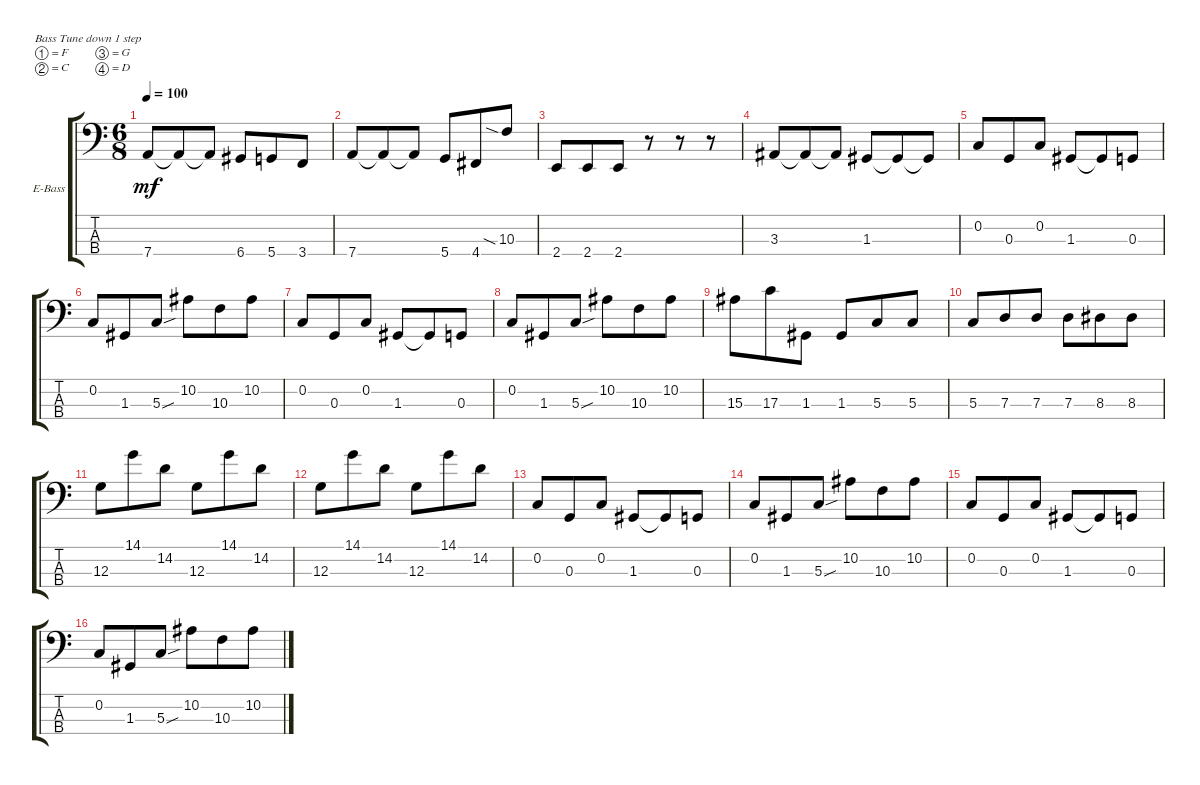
\defaultSystemsLayout 4
\bracketExtendMode groupsimilarinstruments
\firstSystemTrackNameOrientation horizontal
\otherSystemsTrackNameOrientation horizontal
\track ("Bass" "E-Bass") {instrument electricbassfinger}
\staff {score tabs}
\tuning (F2 C2 G1 D1)
\ts (6 8)
\tempo 100
\clef f4
\ks c
7.4.8{dy mf} 7.4{t}.8 7.4{t}.8 6.4.8 5.4.8 3.4.8 |
7.4.8 7.4{t}.8 7.4{t}.8 5.4.8 4.4.8 10.3{sia}.8 |
2.4.8 2.4.8 2.4.8 r.8 r.8 r.8 |
3.3.8 3.3{t}.8 3.3{t}.8 1.3.8 1.3{t}.8 1.3{t}.8 |
0.2.8 0.3.8 0.2.8 1.3.8 1.3{t}.8 0.3.8 |
0.2.8 1.3.8 5.3{sou}.8 10.2.8 10.3.8 10.2.8 |
0.2.8 0.3.8 0.2.8 1.3.8 1.3{t}.8 0.3.8 |
0.2.8 1.3.8 5.3{sou}.8 10.2.8 10.3.8 10.2.8 |
15.3.8 17.3.8 1.3.8 1.3.8 5.3.8 5.3.8 |
5.3.8 7.3.8 7.3.8 7.3.8 8.3.8 8.3.8 |
12.3.8 14.1.8 14.2.8 12.3.8 14.1.8 14.2.8 |
12.3.8 14.1.8 14.2.8 12.3.8 14.1.8 14.2.8 |
0.2.8 0.3.8 0.2.8 1.3.8 1.3{t}.8 0.3.8 |
0.2.8 1.3.8 5.3{sou}.8 10.2.8 10.3.8 10.2.8 |
0.2.8 0.3.8 0.2.8 1.3.8 1.3{t}.8 0.3.8 |
0.2.8 1.3.8 5.3{sou}.8 10.2.8 10.3.8 10.2.8
